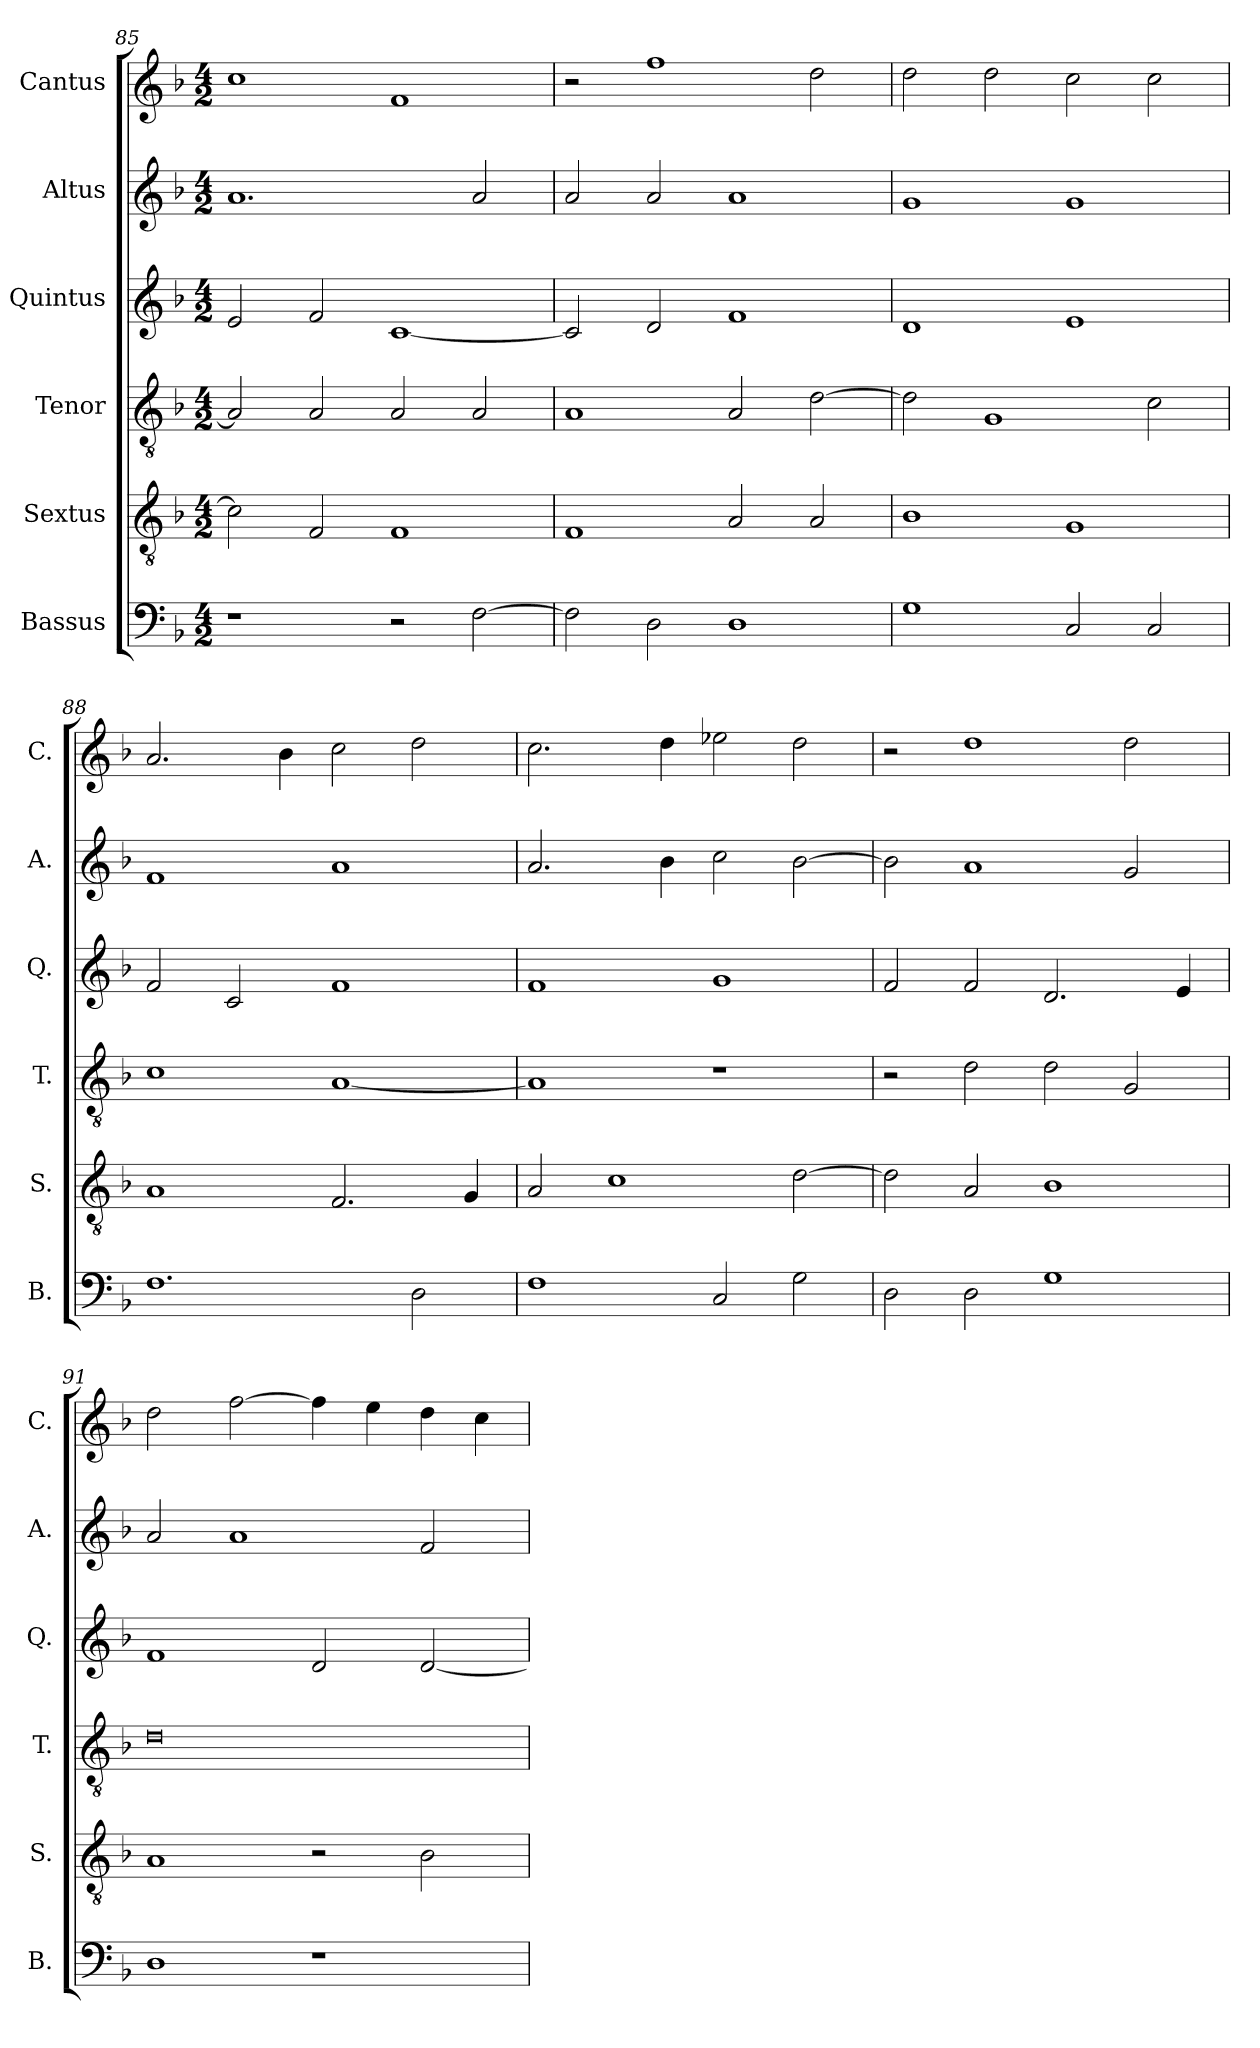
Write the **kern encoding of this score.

**kern	**kern	**kern	**kern	**kern	**kern
*part6	*part5	*part4	*part3	*part2	*part1
*staff6	*staff5	*staff4	*staff3	*staff2	*staff1
*I"Bassus	*I"Sextus	*I"Tenor	*I"Quintus	*I"Altus	*I"Cantus
*I'B.	*I'S.	*I'T.	*I'Q.	*I'A.	*I'C.
*clefF4	*clefGv2	*clefGv2	*clefG2	*clefG2	*clefG2
*k[b-]	*k[b-]	*k[b-]	*k[b-]	*k[b-]	*k[b-]
*M4/2	*M4/2	*M4/2	*M4/2	*M4/2	*M4/2
=85	=85	=85	=85	=85	=85
1r	2c\]	2A/]	2e/	1.a	1cc
.	2F/	2A/	2f/	.	.
2r	1F	2A/	[1c	.	1f
[2F\	.	2A/	.	2a/	.
=86	=86	=86	=86	=86	=86
2F\]	1F	1A	2c/]	2a/	2r
2D\	.	.	2d/	2a/	1ff
1D	2A/	2A/	1f	1a	.
.	2A/	[2d\	.	.	2dd\
=87	=87	=87	=87	=87	=87
1G	1B-	2d\]	1d	1g	2dd\
.	.	1G	.	.	2dd\
2C/	1G	.	1e	1g	2cc\
2C/	.	2c\	.	.	2cc\
=88	=88	=88	=88	=88	=88
1.F	1A	1c	2f/	1f	2.a/
.	.	.	2c/	.	.
.	.	.	.	.	4b-\
.	2.F/	[1A	1f	1a	2cc\
2D\	.	.	.	.	2dd\
.	4G/	.	.	.	.
=89	=89	=89	=89	=89	=89
1F	2A/	1A]	1f	2.a/	2.cc\
.	1c	.	.	.	.
.	.	.	.	4b-\	4dd\
2C/	.	1r	1g	2cc\	2ee-X\
2G\	[2d\	.	.	[2b-\	2dd\
=90	=90	=90	=90	=90	=90
2D\	2d\]	2r	2f/	2b-\]	2r
2D\	2A/	2d\	2f/	1a	1dd
1G	1B-	2d\	2.d/	.	.
.	.	2G/	.	2g/	2dd\
.	.	.	4e/	.	.
!!LO:LB:g=z
=91	=91	=91	=91	=91	=91
1D	1A	0d	1f	2a/	2dd\
.	.	.	.	1a	[2ff\
1r	2r	.	2d/	.	4ff\]
.	.	.	.	.	4ee\
.	2B-\	.	[2d/	2f/	4dd\
.	.	.	.	.	4cc\
=	=	=	=	=	=
*-	*-	*-	*-	*-	*-
